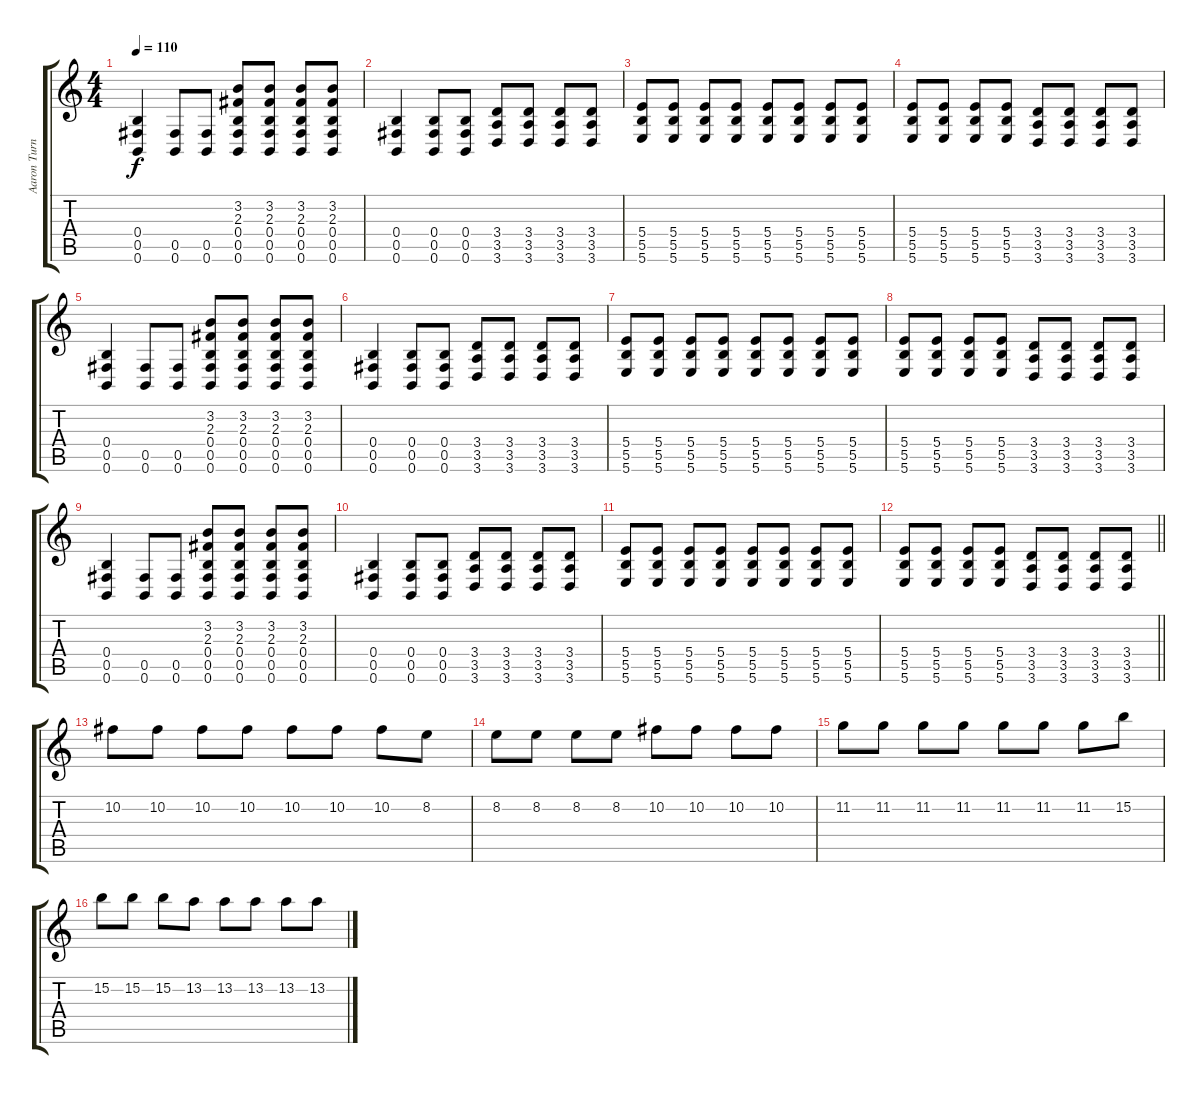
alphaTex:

\track ("Aaron Turner Dist" "Aaron Turn") {instrument distortionguitar}
\staff {score tabs}
\tuning (Db4 Ab3 E3 B2 Gb2 B1) {hide}
\ts (4 4)
\tempo 110
\clef g2
\ks c
(0.4 0.5 0.6).4{dy f} (0.5 0.6).8 (0.5 0.6).8 (3.2 2.3 0.4 0.5 0.6).8 (3.2 2.3 0.4 0.5 0.6).8 (3.2 2.3 0.4 0.5 0.6).8 (3.2 2.3 0.4 0.5 0.6).8 |
(0.4 0.5 0.6).4 (0.4 0.5 0.6).8 (0.4 0.5 0.6).8 (3.4 3.5 3.6).8 (3.4 3.5 3.6).8 (3.4 3.5 3.6).8 (3.4 3.5 3.6).8 |
(5.4 5.5 5.6).8 (5.4 5.5 5.6).8 (5.4 5.5 5.6).8 (5.4 5.5 5.6).8 (5.4 5.5 5.6).8 (5.4 5.5 5.6).8 (5.4 5.5 5.6).8 (5.4 5.5 5.6).8 |
(5.4 5.5 5.6).8 (5.4 5.5 5.6).8 (5.4 5.5 5.6).8 (5.4 5.5 5.6).8 (3.4 3.5 3.6).8 (3.4 3.5 3.6).8 (3.4 3.5 3.6).8 (3.4 3.5 3.6).8 |
(0.4 0.5 0.6).4 (0.5 0.6).8 (0.5 0.6).8 (3.2 2.3 0.4 0.5 0.6).8 (3.2 2.3 0.4 0.5 0.6).8 (3.2 2.3 0.4 0.5 0.6).8 (3.2 2.3 0.4 0.5 0.6).8 |
(0.4 0.5 0.6).4 (0.4 0.5 0.6).8 (0.4 0.5 0.6).8 (3.4 3.5 3.6).8 (3.4 3.5 3.6).8 (3.4 3.5 3.6).8 (3.4 3.5 3.6).8 |
(5.4 5.5 5.6).8 (5.4 5.5 5.6).8 (5.4 5.5 5.6).8 (5.4 5.5 5.6).8 (5.4 5.5 5.6).8 (5.4 5.5 5.6).8 (5.4 5.5 5.6).8 (5.4 5.5 5.6).8 |
(5.4 5.5 5.6).8 (5.4 5.5 5.6).8 (5.4 5.5 5.6).8 (5.4 5.5 5.6).8 (3.4 3.5 3.6).8 (3.4 3.5 3.6).8 (3.4 3.5 3.6).8 (3.4 3.5 3.6).8 |
(0.4 0.5 0.6).4 (0.5 0.6).8 (0.5 0.6).8 (3.2 2.3 0.4 0.5 0.6).8 (3.2 2.3 0.4 0.5 0.6).8 (3.2 2.3 0.4 0.5 0.6).8 (3.2 2.3 0.4 0.5 0.6).8 |
(0.4 0.5 0.6).4 (0.4 0.5 0.6).8 (0.4 0.5 0.6).8 (3.4 3.5 3.6).8 (3.4 3.5 3.6).8 (3.4 3.5 3.6).8 (3.4 3.5 3.6).8 |
(5.4 5.5 5.6).8 (5.4 5.5 5.6).8 (5.4 5.5 5.6).8 (5.4 5.5 5.6).8 (5.4 5.5 5.6).8 (5.4 5.5 5.6).8 (5.4 5.5 5.6).8 (5.4 5.5 5.6).8 |
\barLineRight lightlight
(5.4 5.5 5.6).8 (5.4 5.5 5.6).8 (5.4 5.5 5.6).8 (5.4 5.5 5.6).8 (3.4 3.5 3.6).8 (3.4 3.5 3.6).8 (3.4 3.5 3.6).8 (3.4 3.5 3.6).8 |
10.2.8 10.2.8 10.2.8 10.2.8 10.2.8 10.2.8 10.2.8 8.2.8 |
8.2.8 8.2.8 8.2.8 8.2.8 10.2.8 10.2.8 10.2.8 10.2.8 |
11.2.8 11.2.8 11.2.8 11.2.8 11.2.8 11.2.8 11.2.8 15.2.8 |
15.2.8 15.2.8 15.2.8 13.2.8 13.2.8 13.2.8 13.2.8 13.2.8
